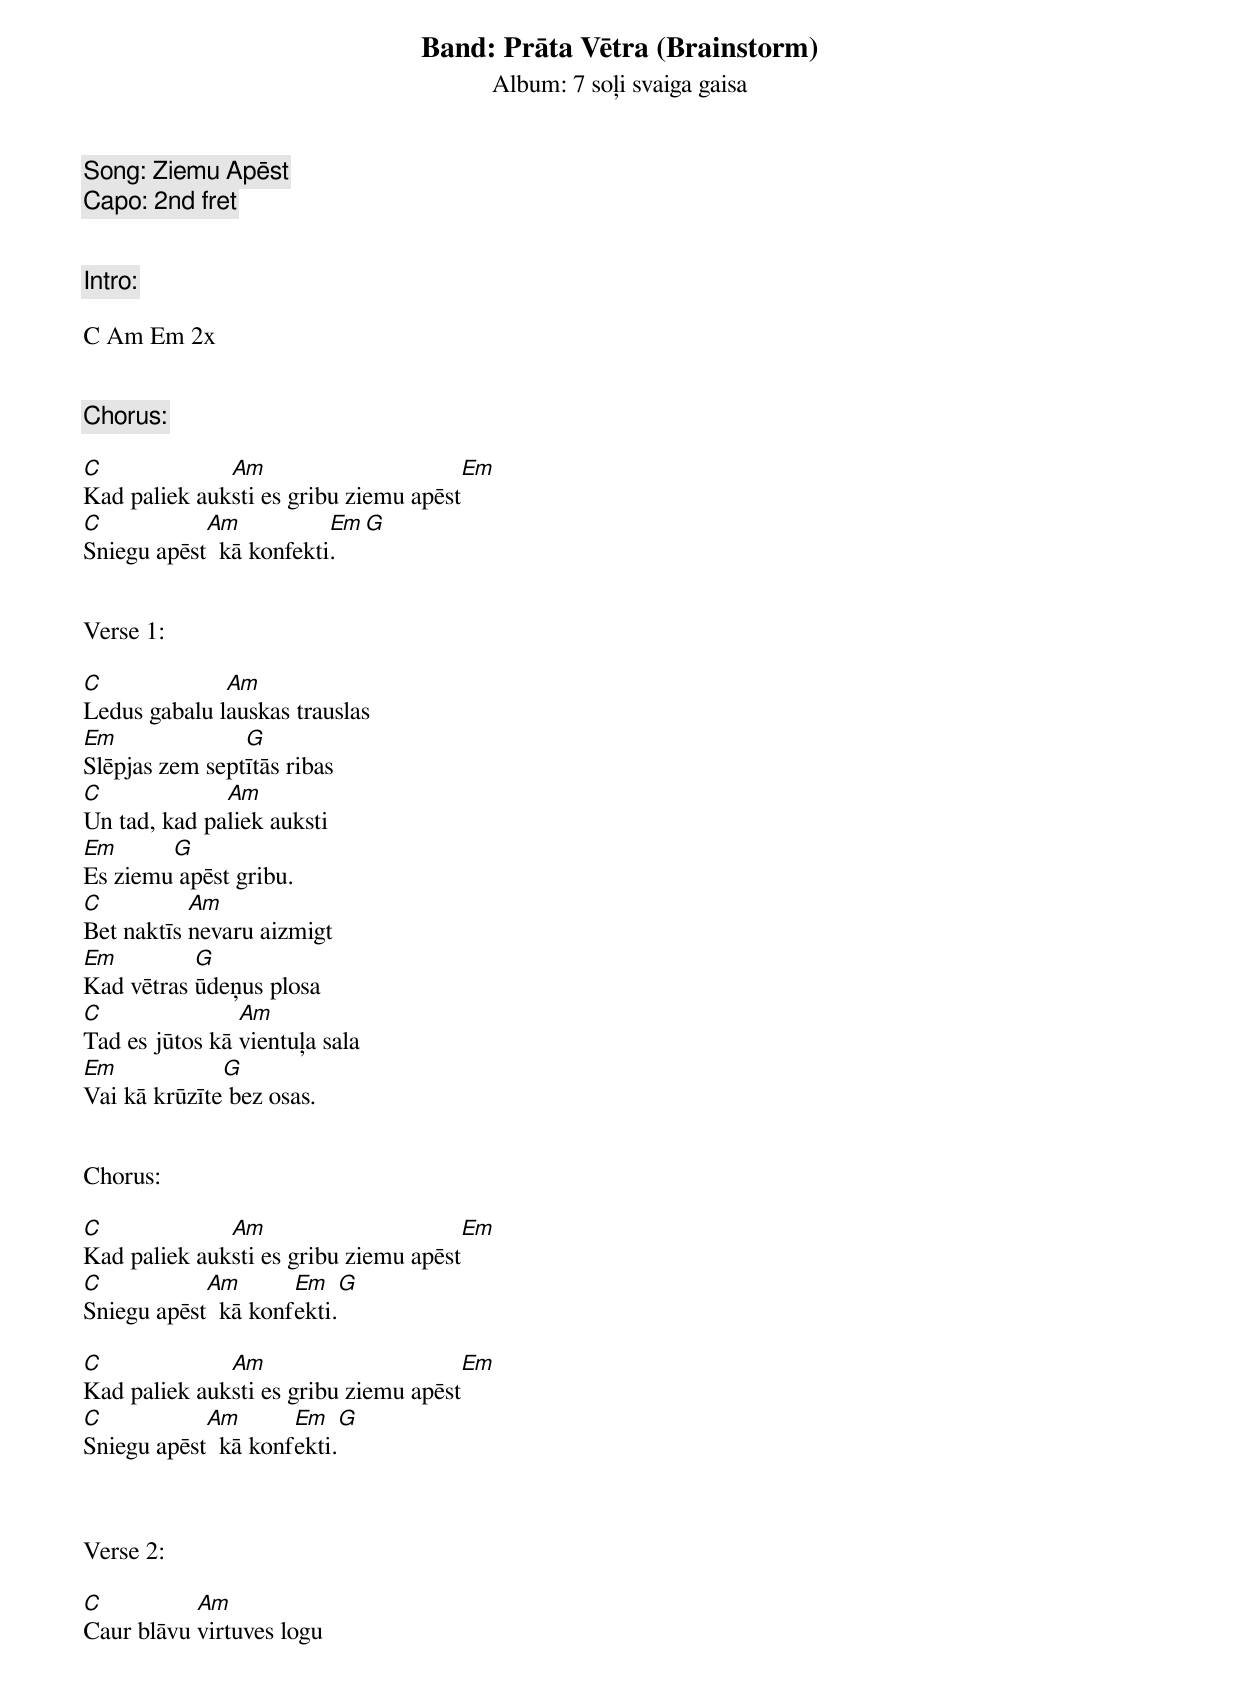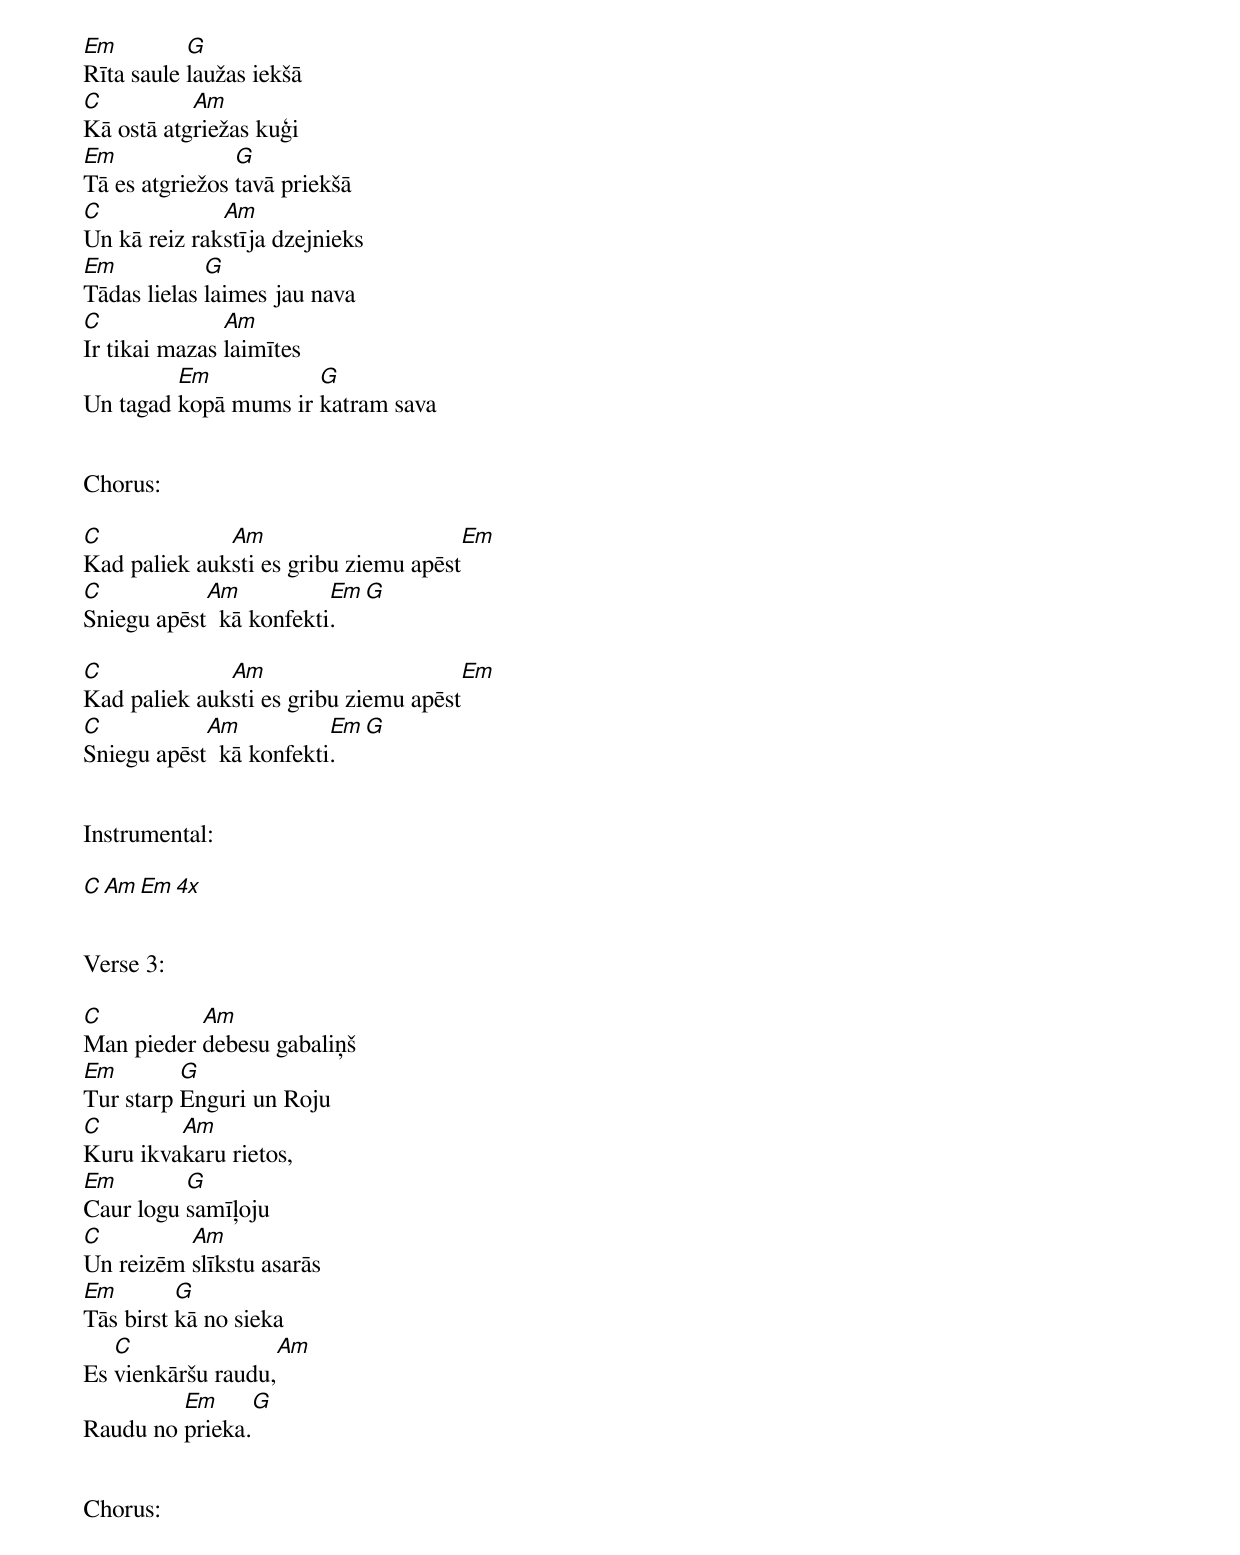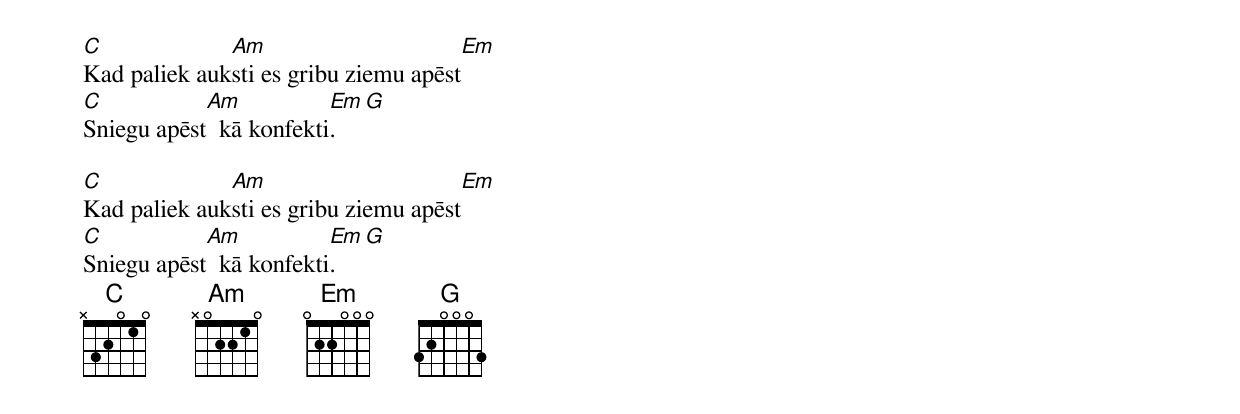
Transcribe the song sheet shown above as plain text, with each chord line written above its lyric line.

Band: Prāta Vētra (Brainstorm)
Album: 7 soļi svaiga gaisa
Song: Ziemu Apēst
Capo: 2nd fret


Intro:

C Am Em 2x


Chorus:

C             Am                          Em
Kad paliek auksti es gribu ziemu apēst
C           Am           Em    G
Sniegu apēst  kā konfekti.


Verse 1:

C             Am
Ledus gabalu lauskas trauslas
Em              G
Slēpjas zem septītās ribas
C             Am
Un tad, kad paliek auksti
Em      G
Es ziemu apēst gribu.
C          Am
Bet naktīs nevaru aizmigt
Em         G
Kad vētras ūdeņus plosa
C               Am
Tad es jūtos kā vientuļa sala
Em            G
Vai kā krūzīte bez osas.


Chorus:

C             Am                          Em
Kad paliek auksti es gribu ziemu apēst
C           Am       Em      G
Sniegu apēst  kā konfekti.

C             Am                          Em
Kad paliek auksti es gribu ziemu apēst
C           Am       Em      G
Sniegu apēst  kā konfekti.



Verse 2:

C          Am
Caur blāvu virtuves logu
Em         G
Rīta saule laužas iekšā
C          Am
Kā ostā atgriežas kuģi
Em              G
Tā es atgriežos tavā priekšā
C             Am
Un kā reiz rakstīja dzejnieks
Em           G
Tādas lielas laimes jau nava
C              Am
Ir tikai mazas laimītes
         Em           G
Un tagad kopā mums ir katram sava


Chorus:

C             Am                          Em
Kad paliek auksti es gribu ziemu apēst
C           Am           Em    G
Sniegu apēst  kā konfekti.

C             Am                          Em
Kad paliek auksti es gribu ziemu apēst
C           Am           Em    G
Sniegu apēst  kā konfekti.


Instrumental:

C Am Em 4x


Verse 3:

C          Am
Man pieder debesu gabaliņš
Em        G
Tur starp Enguri un Roju
C        Am
Kuru ikvakaru rietos,
Em        G
Caur logu samīļoju
C         Am
Un reizēm slīkstu asarās
Em        G
Tās birst kā no sieka
   C               Am
Es vienkāršu raudu,
         Em        G
Raudu no prieka.


Chorus:

C             Am                          Em
Kad paliek auksti es gribu ziemu apēst
C           Am           Em    G
Sniegu apēst  kā konfekti.

C             Am                          Em
Kad paliek auksti es gribu ziemu apēst
C           Am           Em    G
Sniegu apēst  kā konfekti.
